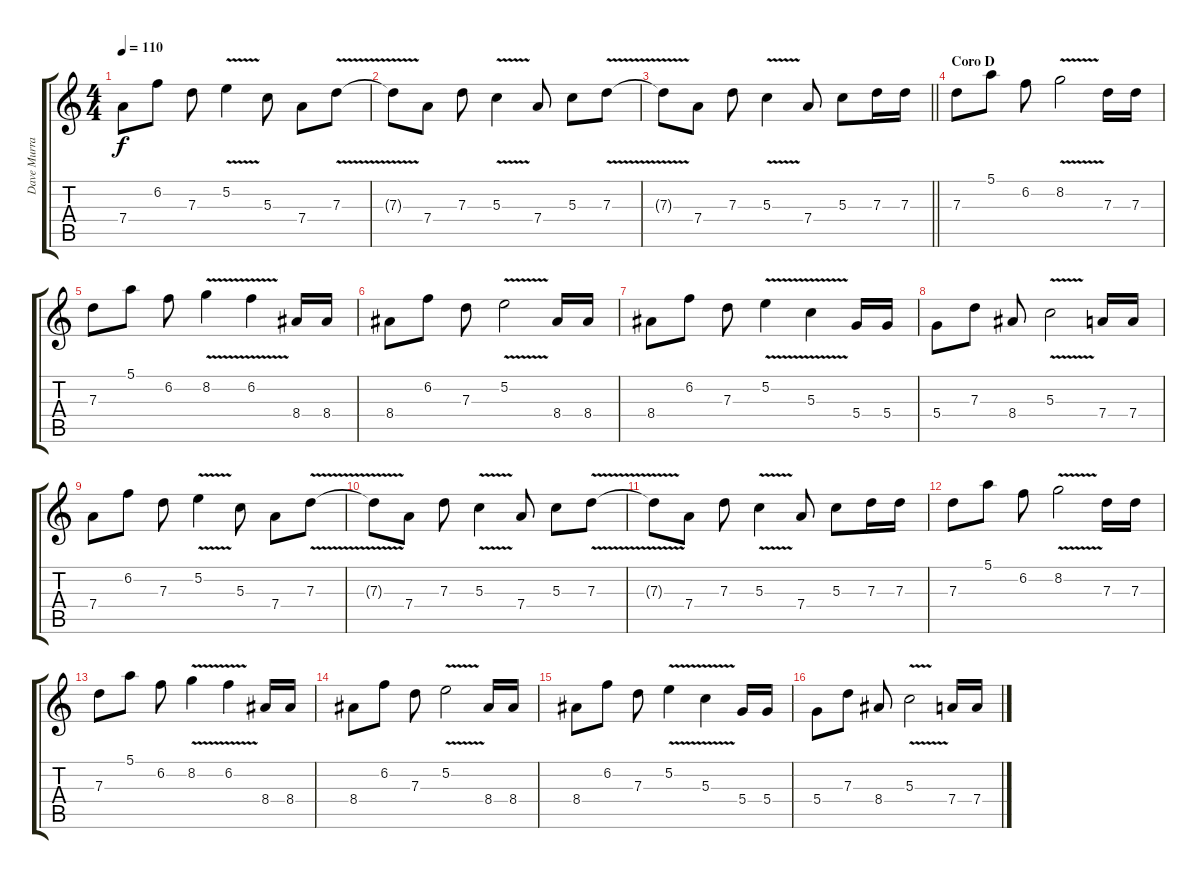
\track ("Dave Murray" "Dave Murra") {instrument overdrivenguitar}
\staff {score tabs}
\tuning (E4 B3 G3 D3 A2 E2) {hide}
\ts (4 4)
\tempo 110
\clef g2
\ks c
7.4.8{dy f} 6.2.8 7.3.8 5.2{v}.4 5.3.8 7.4.8 7.3{v}.8 |
7.3{t}.8 7.4.8 7.3.8 5.3{v}.4 7.4.8 5.3.8 7.3{v}.8 |
\barLineRight lightlight
7.3{t}.8 7.4.8 7.3.8 5.3{v}.4 7.4.8 5.3.8 7.3.16 7.3.16 |
\section ("" "Coro D")
7.3.8 5.1.8 6.2.8 8.2{v}.2 7.3.16 7.3.16 |
7.3.8 5.1.8 6.2.8 8.2{v}.4 6.2{v}.4 8.4.16 8.4.16 |
8.4.8 6.2.8 7.3.8 5.2{v}.2 8.4.16 8.4.16 |
8.4.8 6.2.8 7.3.8 5.2{v}.4 5.3{v}.4 5.4.16 5.4.16 |
5.4.8 7.3.8 8.4.8 5.3{v}.2 7.4.16 7.4.16 |
7.4.8 6.2.8 7.3.8 5.2{v}.4 5.3.8 7.4.8 7.3{v}.8 |
7.3{t}.8 7.4.8 7.3.8 5.3{v}.4 7.4.8 5.3.8 7.3{v}.8 |
7.3{t}.8 7.4.8 7.3.8 5.3{v}.4 7.4.8 5.3.8 7.3.16 7.3.16 |
7.3.8 5.1.8 6.2.8 8.2{v}.2 7.3.16 7.3.16 |
7.3.8 5.1.8 6.2.8 8.2{v}.4 6.2{v}.4 8.4.16 8.4.16 |
8.4.8 6.2.8 7.3.8 5.2{v}.2 8.4.16 8.4.16 |
8.4.8 6.2.8 7.3.8 5.2{v}.4 5.3{v}.4 5.4.16 5.4.16 |
5.4.8 7.3.8 8.4.8 5.3{v}.2 7.4.16 7.4.16
